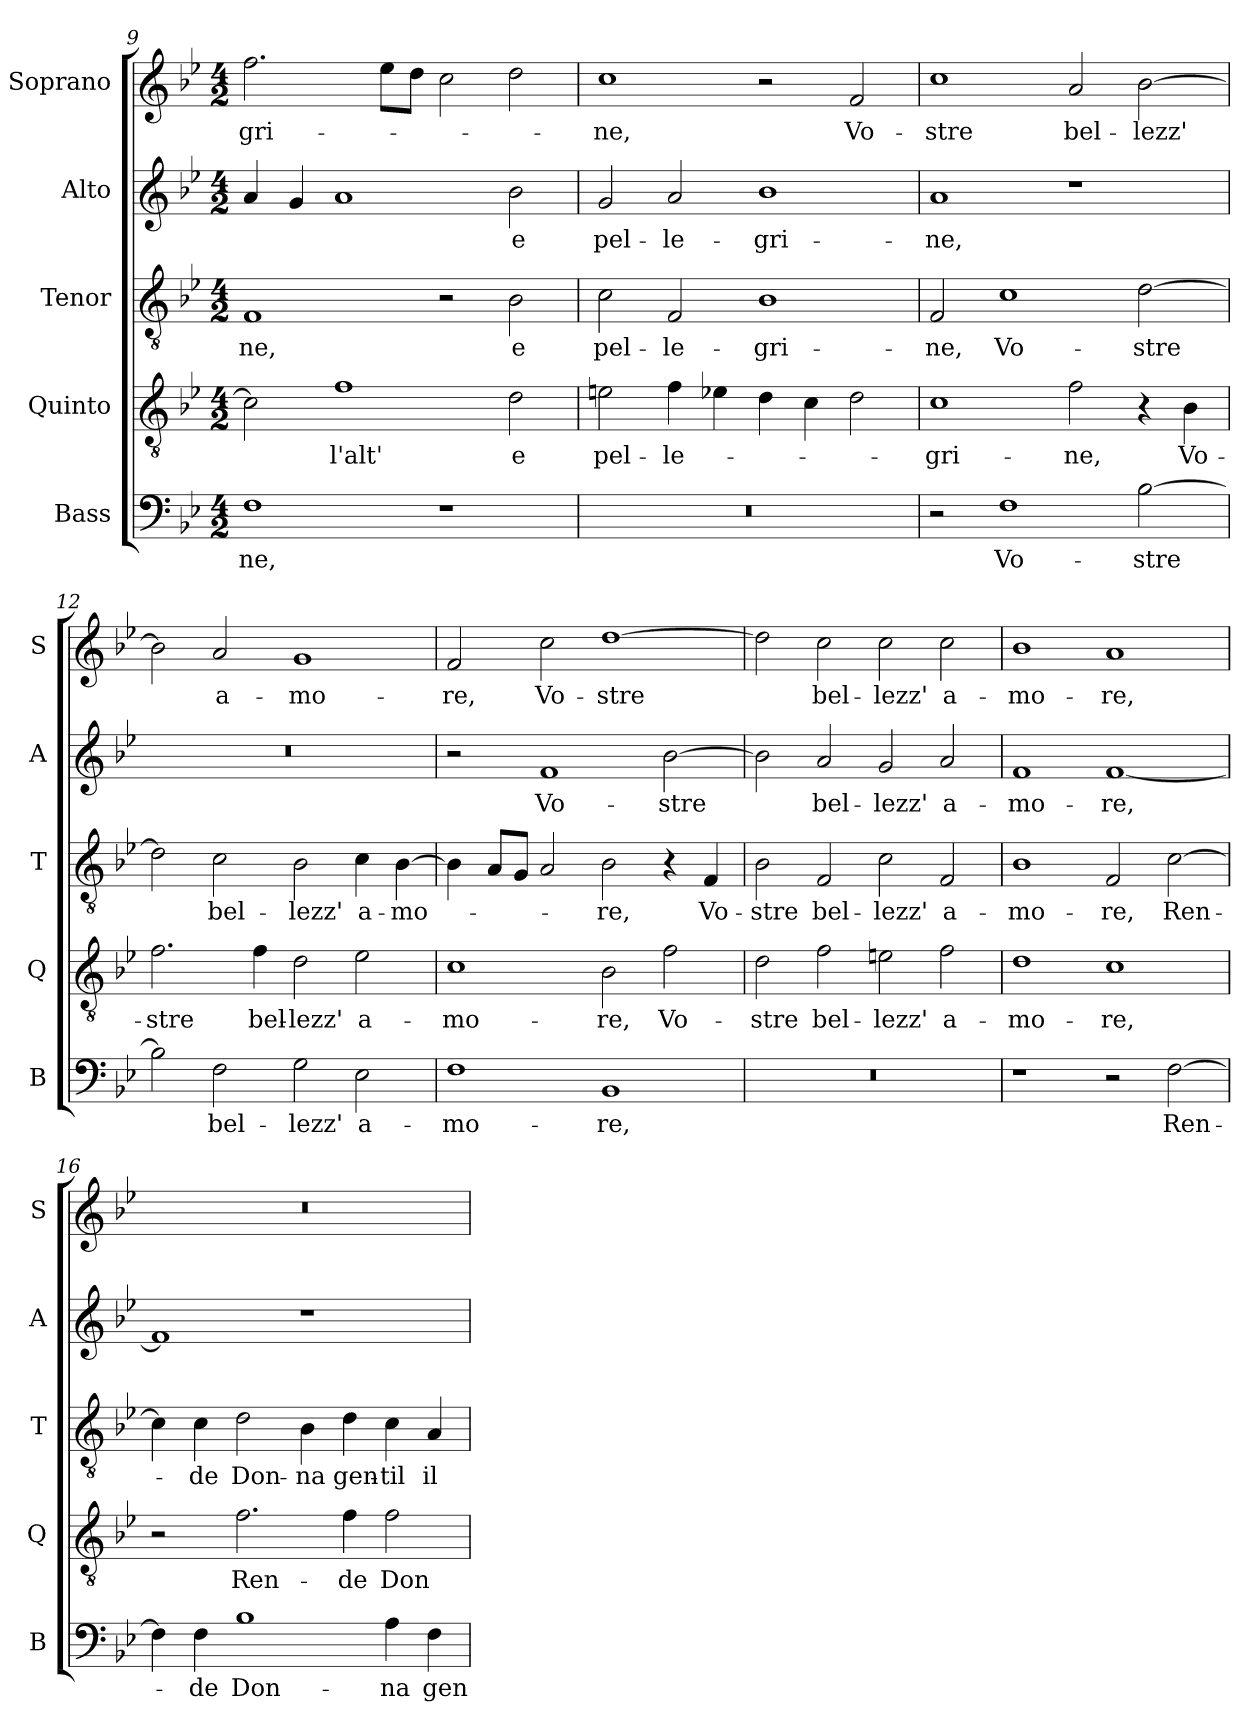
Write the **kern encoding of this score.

**kern	**text	**kern	**text	**kern	**text	**kern	**text	**kern	**text
*part5	*part5	*part4	*part4	*part3	*part3	*part2	*part2	*part1	*part1
*staff5	*staff5	*staff4	*staff4	*staff3	*staff3	*staff2	*staff2	*staff1	*staff1
*I"Bass	*	*I"Quinto	*	*I"Tenor	*	*I"Alto	*	*I"Soprano	*
*I'B	*	*I'Q	*	*I'T	*	*I'A	*	*I'S	*
!!LO:PB:g=z
*clefF4	*	*clefGv2	*	*clefGv2	*	*clefG2	*	*clefG2	*
*k[b-e-]	*	*k[b-e-]	*	*k[b-e-]	*	*k[b-e-]	*	*k[b-e-]	*
*B-:	*	*B-:	*	*B-:	*	*B-:	*	*B-:	*
*M4/2	*	*M4/2	*	*M4/2	*	*M4/2	*	*M4/2	*
=9	=9	=9	=9	=9	=9	=9	=9	=9	=9
!	!LO:LY:b	!	!	!	!LO:LY:b	!	!	!	!LO:LY:b
1F	-ne,	2c\]	.	1F	-ne,	4a/	.	2.ff\	-gri-
.	.	.	.	.	.	4g/	.	.	.
!	!	!	!LO:LY:b	!	!	!	!	!	!
.	.	1f	l'alt'	.	.	1a	.	.	.
.	.	.	.	.	.	.	.	8ee-\L	.
.	.	.	.	.	.	.	.	8dd\J	.
1r	.	.	.	2r	.	.	.	2cc\	.
!	!	!	!LO:LY:b	!	!LO:LY:b	!	!LO:LY:b	!	!
.	.	2d\	e	2B-\	e	2b-\	e	2dd\	.
=10	=10	=10	=10	=10	=10	=10	=10	=10	=10
!	!	!	!LO:LY:b	!	!LO:LY:b	!	!LO:LY:b	!	!LO:LY:b
0r	.	2en\	pel-	2c\	pel-	2g/	pel-	1cc	-ne,
!	!	!	!LO:LY:b	!	!LO:LY:b	!	!LO:LY:b	!	!
.	.	4f\	-le-	2F/	-le-	2a/	-le-	.	.
.	.	4e-X\	.	.	.	.	.	.	.
!	!	!	!	!	!LO:LY:b	!	!LO:LY:b	!	!
.	.	4d\	.	1B-	-gri-	1b-	-gri-	2r	.
.	.	4c\	.	.	.	.	.	.	.
!	!	!	!	!	!	!	!	!	!LO:LY:b
.	.	2d\	.	.	.	.	.	2f/	Vo-
=11	=11	=11	=11	=11	=11	=11	=11	=11	=11
!	!	!	!LO:LY:b	!	!LO:LY:b	!	!LO:LY:b	!	!LO:LY:b
2r	.	1c	-gri-	2F/	-ne,	1a	-ne,	1cc	-stre
!	!LO:LY:b	!	!	!	!LO:LY:b	!	!	!	!
1F	Vo-	.	.	1c	Vo-	.	.	.	.
!	!	!	!LO:LY:b	!	!	!	!	!	!LO:LY:b
.	.	2f\	-ne,	.	.	1r	.	2a/	bel-
!	!LO:LY:b	!	!	!	!LO:LY:b	!	!	!	!LO:LY:b
[2B-\	-stre	4r	.	[2d\	-stre	.	.	[2b-\	-lezz'
!	!	!	!LO:LY:b	!	!	!	!	!	!
.	.	4B-\	Vo-	.	.	.	.	.	.
=12	=12	=12	=12	=12	=12	=12	=12	=12	=12
!	!	!	!LO:LY:b	!	!	!	!	!	!
2B-\]	.	2.f\	-stre	2d\]	.	0r	.	2b-\]	.
!	!LO:LY:b	!	!	!	!LO:LY:b	!	!	!	!LO:LY:b
2F\	bel-	.	.	2c\	bel-	.	.	2a/	a-
!	!	!	!LO:LY:b	!	!	!	!	!	!
.	.	4f\	bel-	.	.	.	.	.	.
!	!LO:LY:b	!	!LO:LY:b	!	!LO:LY:b	!	!	!	!LO:LY:b
2G\	-lezz'	2d\	-lezz'	2B-\	-lezz'	.	.	1g	-mo-
!	!LO:LY:b	!	!LO:LY:b	!	!LO:LY:b	!	!	!	!
2E-\	a-	2e-\	a-	4c\	a-	.	.	.	.
!	!	!	!	!	!LO:LY:b	!	!	!	!
.	.	.	.	[4B-\	-mo-	.	.	.	.
!!LO:LB:g=z
=13	=13	=13	=13	=13	=13	=13	=13	=13	=13
!	!LO:LY:b	!	!LO:LY:b	!	!	!	!	!	!LO:LY:b
1F	-mo-	1c	-mo-	4B-\]	.	2r	.	2f/	-re,
.	.	.	.	8A/L	.	.	.	.	.
.	.	.	.	8G/J	.	.	.	.	.
!	!	!	!	!	!	!	!LO:LY:b	!	!LO:LY:b
.	.	.	.	2A/	.	1f	Vo-	2cc\	Vo-
!	!LO:LY:b	!	!LO:LY:b	!	!LO:LY:b	!	!	!	!LO:LY:b
1BB-	-re,	2B-\	-re,	2B-\	-re,	.	.	[1dd	-stre
!	!	!	!LO:LY:b	!	!	!	!LO:LY:b	!	!
.	.	2f\	Vo-	4r	.	[2b-\	-stre	.	.
!	!	!	!	!	!LO:LY:b	!	!	!	!
.	.	.	.	4F/	Vo-	.	.	.	.
=14	=14	=14	=14	=14	=14	=14	=14	=14	=14
!	!	!	!LO:LY:b	!	!LO:LY:b	!	!	!	!
0r	.	2d\	-stre	2B-\	-stre	2b-\]	.	2dd\]	.
!	!	!	!LO:LY:b	!	!LO:LY:b	!	!LO:LY:b	!	!LO:LY:b
.	.	2f\	bel-	2F/	bel-	2a/	bel-	2cc\	bel-
!	!	!	!LO:LY:b	!	!LO:LY:b	!	!LO:LY:b	!	!LO:LY:b
.	.	2en\	-lezz'	2c\	-lezz'	2g/	-lezz'	2cc\	-lezz'
!	!	!	!LO:LY:b	!	!LO:LY:b	!	!LO:LY:b	!	!LO:LY:b
.	.	2f\	a-	2F/	a-	2a/	a-	2cc\	a-
=15	=15	=15	=15	=15	=15	=15	=15	=15	=15
!	!	!	!LO:LY:b	!	!LO:LY:b	!	!LO:LY:b	!	!LO:LY:b
1r	.	1d	-mo-	1B-	-mo-	1f	-mo-	1b-	-mo-
!	!	!	!LO:LY:b	!	!LO:LY:b	!	!LO:LY:b	!	!LO:LY:b
2r	.	1c	-re,	2F/	-re,	[1f	-re,	1a	-re,
!	!LO:LY:b	!	!	!	!LO:LY:b	!	!	!	!
[2F\	Ren-	.	.	[2c\	Ren-	.	.	.	.
=16	=16	=16	=16	=16	=16	=16	=16	=16	=16
4F\]	.	2r	.	4c\]	.	1f]	.	0r	.
!	!LO:LY:b	!	!	!	!LO:LY:b	!	!	!	!
4F\	-de	.	.	4c\	-de	.	.	.	.
!	!LO:LY:b	!	!LO:LY:b	!	!LO:LY:b	!	!	!	!
1B-	Don-	2.f\	Ren-	2d\	Don-	.	.	.	.
!	!	!	!	!	!LO:LY:b	!	!	!	!
.	.	.	.	4B-\	-na	1r	.	.	.
!	!	!	!LO:LY:b	!	!LO:LY:b	!	!	!	!
.	.	4f\	-de	4d\	gen-	.	.	.	.
!	!LO:LY:b	!	!LO:LY:b	!	!LO:LY:b	!	!	!	!
4A\	-na	2f\	Don-	4c\	-til	.	.	.	.
!	!LO:LY:b	!	!	!	!LO:LY:b	!	!	!	!
4F\	gen-	.	.	4A/	il	.	.	.	.
=	=	=	=	=	=	=	=	=	=
*-	*-	*-	*-	*-	*-	*-	*-	*-	*-
